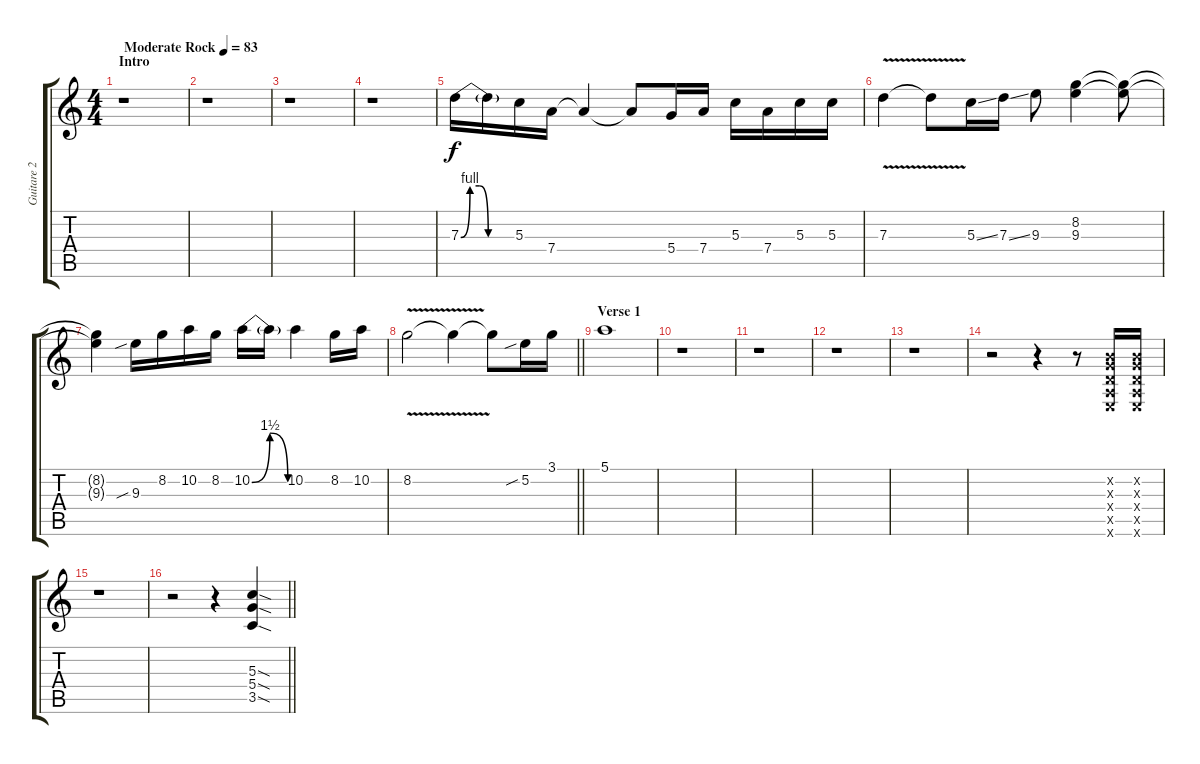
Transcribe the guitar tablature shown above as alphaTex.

\track ("Guitare 2" "Guitare 2") {instrument overdrivenguitar}
\staff {score tabs}
\tuning (E4 B3 G3 D3 A2 E2) {hide}
\ts (4 4)
\section ("" "Intro")
\tempo (83 "Moderate Rock")
\clef g2
\ks c
r.1{dy f instrument overdrivenguitar} |
r.1 |
r.1 |
r.1 |
7.3{be (custom 0 0 10 4 20 4 30 0 60 0)}.16 7.3{t}.16 5.3.16 7.4.16 7.4{t}.4 7.4{t}.8 5.4.16 7.4.16 5.3.16 7.4.16 5.3.16 5.3.16 |
7.3{v}.4 7.3{t}.8 5.3{ss}.16 7.3{ss}.16 9.3.8 (8.2 9.3).4 (8.2{t} 9.3{t}).8 |
(8.2{t} 9.3{t}).4 9.3{sib}.16 8.2.16 10.2.16 8.2.16 10.2{be (bendrelease 0 0 30 6 30 6 60 0)}.16 10.2{t}.16 10.2.4 8.2.16 10.2.16 |
\barLineRight lightlight
8.2{v}.2 8.2{t}.4 8.2{t}.8 5.2{sib}.16 3.1.16 |
\section ("" "Verse 1")
5.1.1 |
r.1 |
r.1 |
r.1 |
r.1 |
r.2 r.4 r.8 (0.2{x} 0.3{x} 0.4{x} 0.5{x} 0.6{x}).16 (0.2{x} 0.3{x} 0.4{x} 0.5{x} 0.6{x}).16 |
r.1 |
\barLineRight lightlight
r.2 r.4 (5.3{sod} 5.4{sod} 3.5{sod}).4
